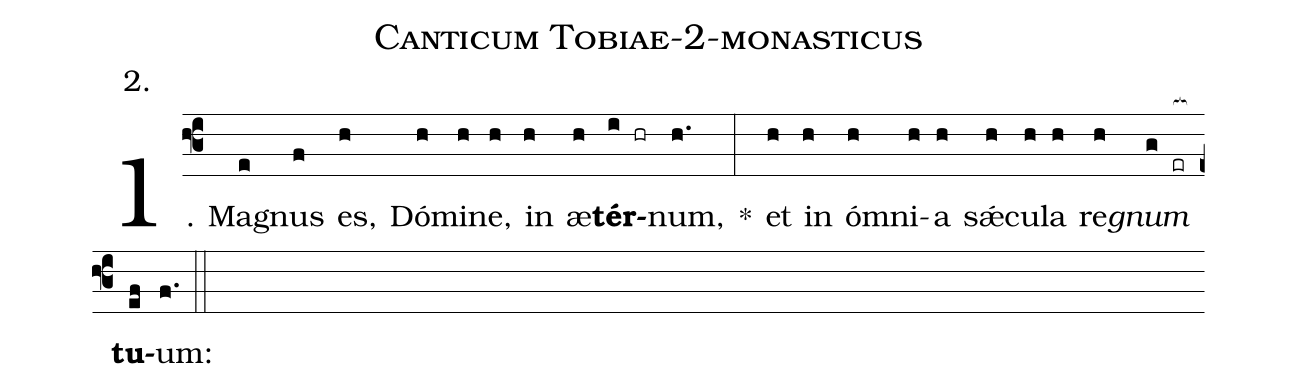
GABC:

name: Canticum Tobiae-2-monasticus;
annotation: 2.;
%%
(f3)1. Ma(e)gnus(f) es,(h) Dó(h)mi(h)ne,(h) in(h) æ(h)<b>tér</b>(i hr)num,(h.) *(:) et(h) in(h) óm(h)ni(h)a(h) sǽ(h)cu(h)la(h) re(h)<i>gnum</i>(g er[ocb:1{]) <b>tu</b>(ef[ocb:0}])um:(f.) (::)
